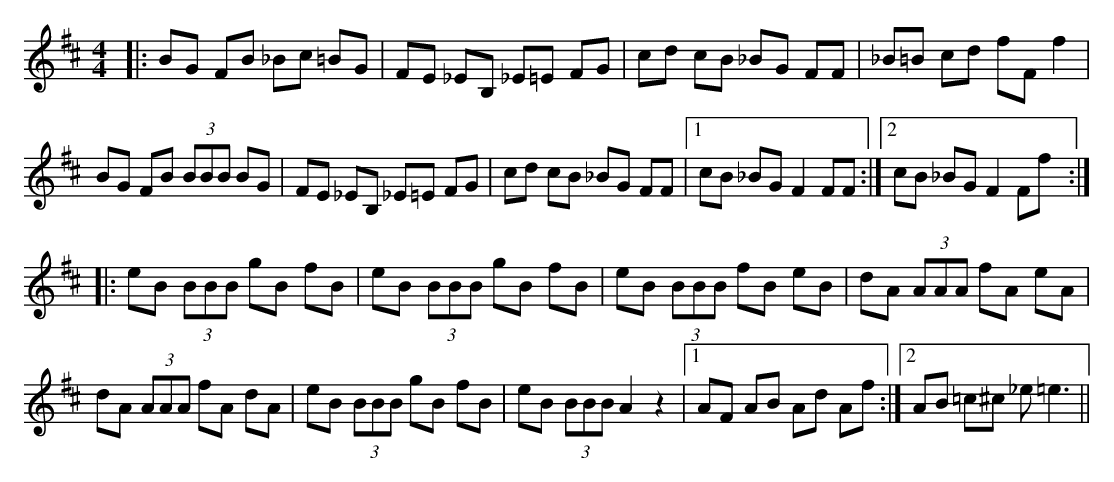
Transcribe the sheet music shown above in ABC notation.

X:1
M:4/4
K:Bmin
|:BG FB _Bc =BG|FE _EB, _E=E FG|cd cB _BG FF|_B=B cd fF f2|
BG FB (3BBB BG|FE _EB, _E=E FG|cd cB _BG FF|1 cB _BG F2 FF:|2 cB _BG F2 Ff:|
|:eB (3BBB gB fB|eB (3BBB gB fB|eB (3BBB fB eB|dA (3AAA fA eA|
dA (3AAA fA dA|eB (3BBB gB fB|eB (3BBB A2 z2|1 AF AB Ad Af:|2 AB =c^c _e =e3||
